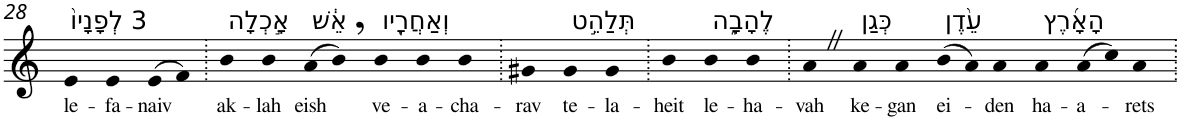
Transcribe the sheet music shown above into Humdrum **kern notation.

**kern	**text
*part1	*part1
*staff1	*staff1
*I"Piano	*
*I'Pno	*
!!LO:PB:g=z
*clefG2	*
*k[]	*
=28	=28
!LO:TX:a:t=3 לְפָנָיו֙	!
!	!LO:LY:b
4e	le-
!	!LO:LY:b
4e	-fa-
!	!LO:LY:b
(>8e	-naiv
8f)	.
=29.	=29.
!LO:TX:a:t=אָ֣כְלָה	!
!	!LO:LY:b
4b	ak-
!	!LO:LY:b
4b	-lah
!LO:TX:a:t=אֵ֔שׁ	!
!	!LO:LY:b
(>8a	eish
8b,)	.
!LO:TX:a:t=וְאַחֲרָ֖יו	!
!	!LO:LY:b
4b	ve-
!	!LO:LY:b
4b	-a-
!	!LO:LY:b
4b	-cha-
=30.	=30.
!	!LO:LY:b
4g#X	-rav
!LO:TX:a:t=תְּלַהֵ֣ט	!
!	!LO:LY:b
4g#	te-
!	!LO:LY:b
4g#	-la-
=31.	=31.
!	!LO:LY:b
4b	-heit
!LO:TX:a:t=לֶהָבָ֑ה	!
!	!LO:LY:b
4b	le-
!	!LO:LY:b
4b	-ha-
=32.	=32.
!	!LO:LY:b
4aZ	-vah
!LO:TX:a:t=כְּגַן	!
!	!LO:LY:b
4a	ke-
!	!LO:LY:b
4a	-gan
!LO:TX:a:t=עֵ֨דֶן	!
!	!LO:LY:b
(>8b	ei-
8a)	.
!	!LO:LY:b
4a	-den
!LO:TX:a:t=הָאָ֜רֶץ	!
!	!LO:LY:b
4a	ha-
!	!LO:LY:b
(>8a	-a-
8cc)	.
!	!LO:LY:b
4a	-rets
=.	=.
*-	*-
